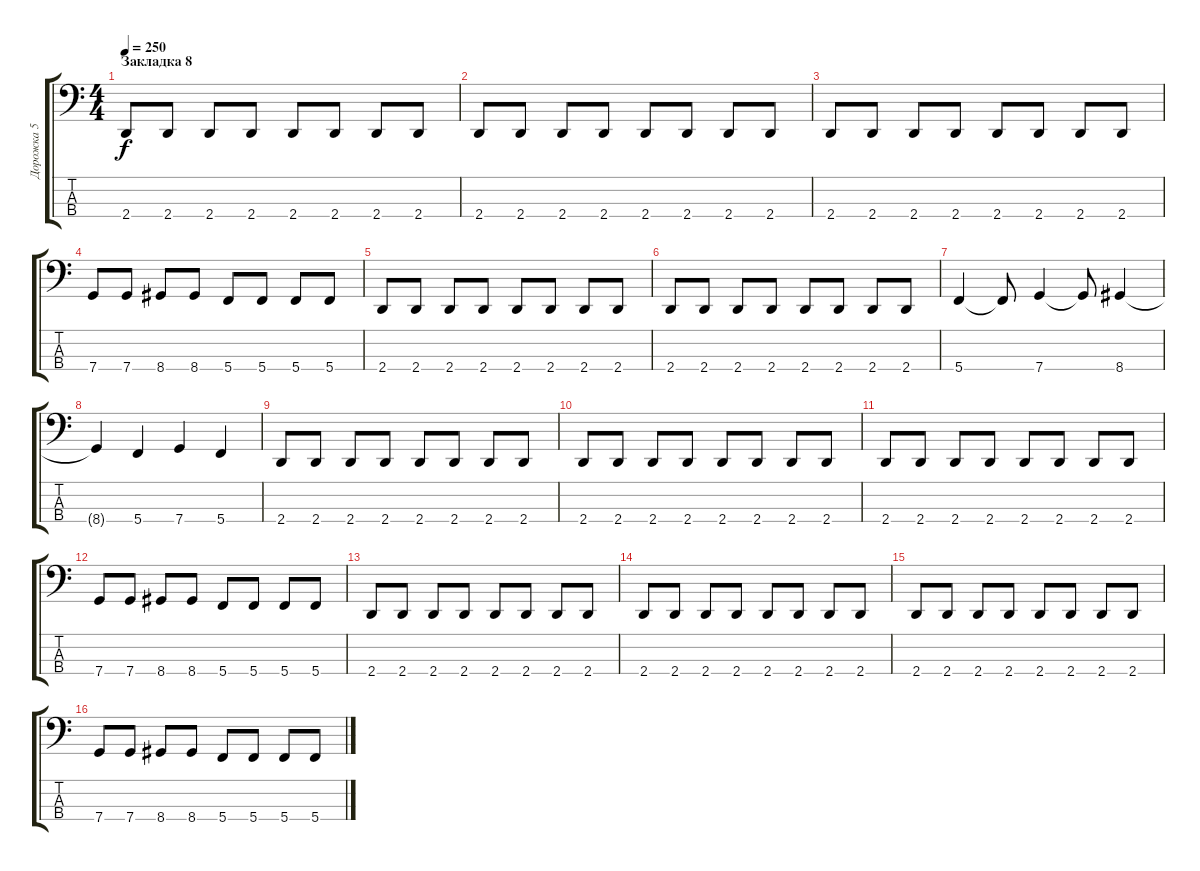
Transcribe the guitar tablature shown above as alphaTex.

\track ("Дорожка 5" "Дорожка 5") {instrument electricbassfinger}
\staff {score tabs}
\tuning (F2 C2 G1 C1) {hide}
\ts (4 4)
\section ("" "Закладка 8")
\tempo 250
\clef f4
\ks c
2.4.8{dy f} 2.4.8 2.4.8 2.4.8 2.4.8 2.4.8 2.4.8 2.4.8 |
2.4.8 2.4.8 2.4.8 2.4.8 2.4.8 2.4.8 2.4.8 2.4.8 |
2.4.8 2.4.8 2.4.8 2.4.8 2.4.8 2.4.8 2.4.8 2.4.8 |
7.4.8 7.4.8 8.4.8 8.4.8 5.4.8 5.4.8 5.4.8 5.4.8 |
2.4.8 2.4.8 2.4.8 2.4.8 2.4.8 2.4.8 2.4.8 2.4.8 |
2.4.8 2.4.8 2.4.8 2.4.8 2.4.8 2.4.8 2.4.8 2.4.8 |
5.4.4 5.4{t}.8 7.4.4 7.4{t}.8 8.4.4 |
8.4{t}.4 5.4.4 7.4.4 5.4.4 |
2.4.8 2.4.8 2.4.8 2.4.8 2.4.8 2.4.8 2.4.8 2.4.8 |
2.4.8 2.4.8 2.4.8 2.4.8 2.4.8 2.4.8 2.4.8 2.4.8 |
2.4.8 2.4.8 2.4.8 2.4.8 2.4.8 2.4.8 2.4.8 2.4.8 |
7.4.8 7.4.8 8.4.8 8.4.8 5.4.8 5.4.8 5.4.8 5.4.8 |
2.4.8 2.4.8 2.4.8 2.4.8 2.4.8 2.4.8 2.4.8 2.4.8 |
2.4.8 2.4.8 2.4.8 2.4.8 2.4.8 2.4.8 2.4.8 2.4.8 |
2.4.8 2.4.8 2.4.8 2.4.8 2.4.8 2.4.8 2.4.8 2.4.8 |
7.4.8 7.4.8 8.4.8 8.4.8 5.4.8 5.4.8 5.4.8 5.4.8
